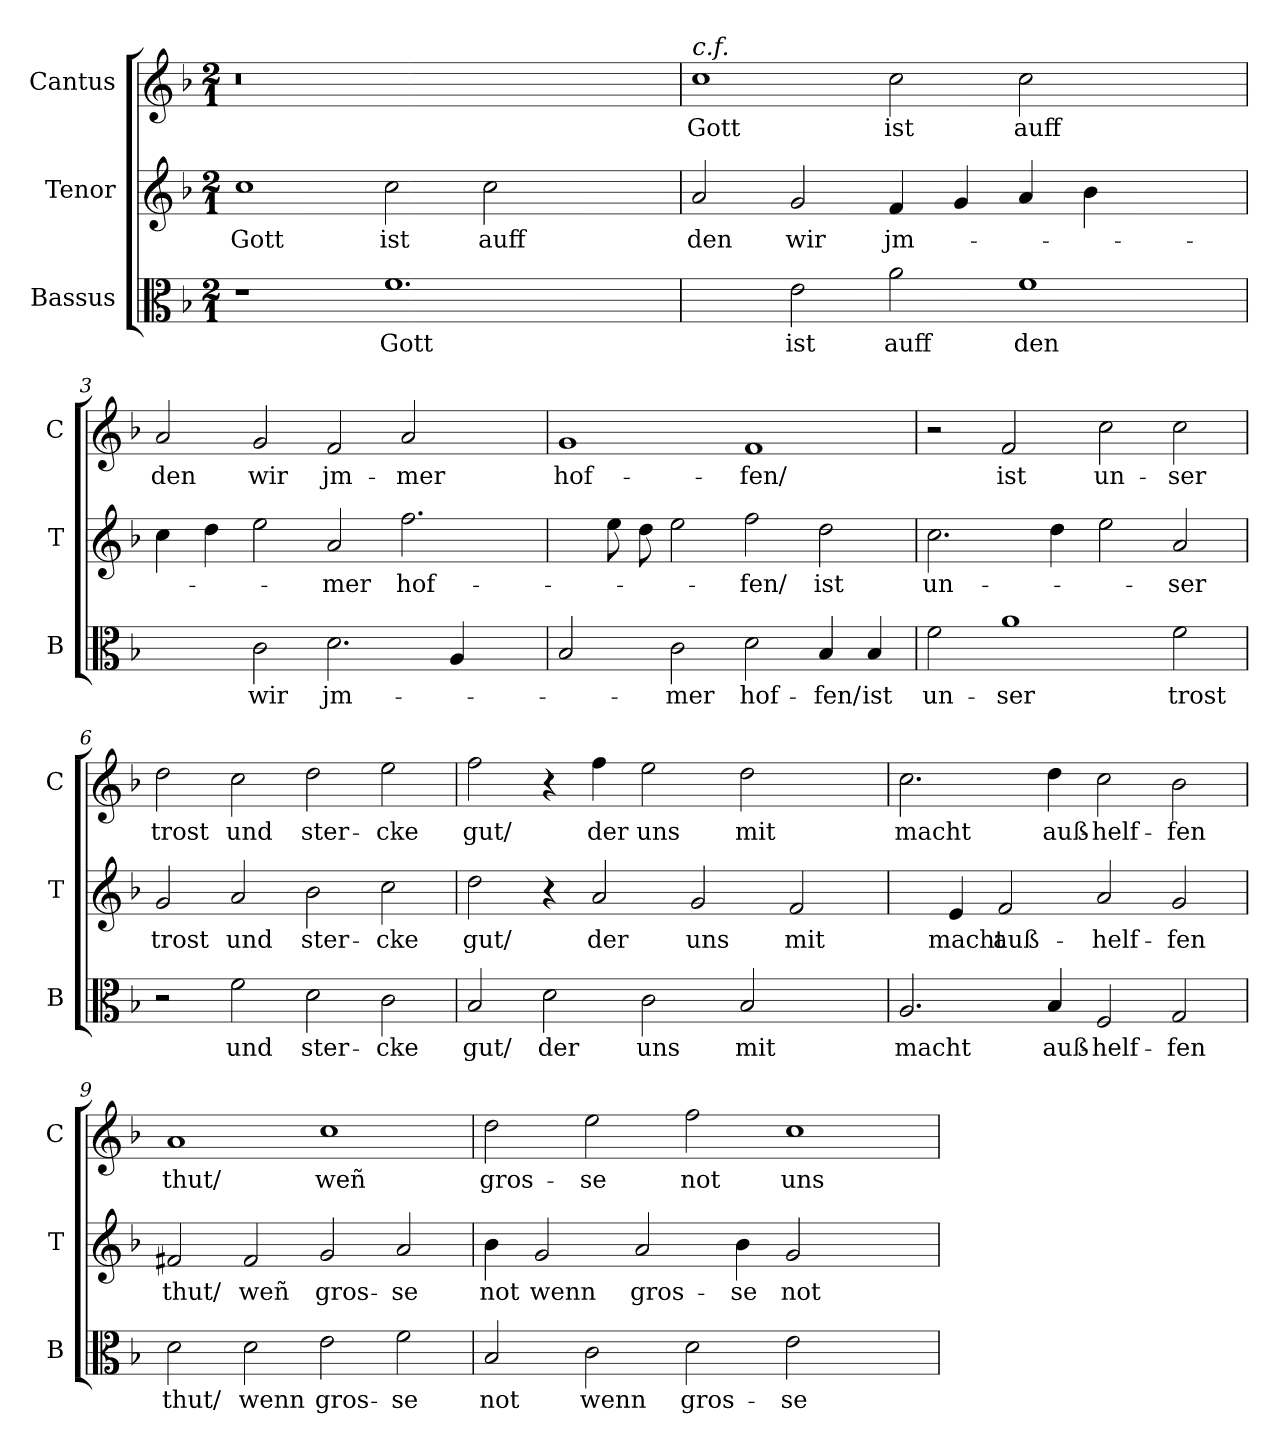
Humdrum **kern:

**kern	**text	**kern	**text	**kern	**text
*part3	*part3	*part2	*part2	*part1	*part1
*staff3	*staff3	*staff2	*staff2	*staff1	*staff1
*I"Bassus	*	*I"Tenor	*	*I"Cantus	*
*I'B	*	*I'T	*	*I'C	*
*clefC3	*	*clefG2	*	*clefG2	*
*k[b-]	*	*k[b-]	*	*k[b-]	*
*F:ion	*	*F:ion	*	*F:ion	*
*M2/1	*	*M2/1	*	*M2/1	*
*MM180	*	*MM180	*	*MM180	*
=1	=1	=1	=1	=1	=1
1r	.	1cc	Gott	0r	.
1.f	Gott	2cc	ist	.	.
.	.	2cc	auff	.	.
.	.	2ryy	.	2ryy	.
=2	=2	=2	=2	=2	=2
!	!	!	!	!LO:TX:a:i:t=c.f.	!
2ryy	.	2a	den	1cc	Gott
2e	ist	2g	wir	.	.
2a	auff	4f	jm-	2cc	ist
.	.	4g	.	.	.
1f	den	4a	.	2cc	auff
.	.	4b-	.	.	.
.	.	2ryy	.	2ryy	.
=3	=3	=3	=3	=3	=3
2ryy	.	4cc	.	2a	den
.	.	4dd	.	.	.
2c	wir	2ee	.	2g	wir
2.d	jm-	2a	-mer	2f	jm-
.	.	2.ff	hof-	2a	-mer
4A	.	.	.	.	.
4ryy	.	.	.	4ryy	.
=4	=4	=4	=4	=4	=4
2B-	.	4ryy	.	1g	hof-
.	.	8ee	.	.	.
.	.	8dd	.	.	.
2c	-mer	2ee	.	.	.
2d	hof-	2ff	-fen/	1f	-fen/
4B-	-fen/	2dd	ist	.	.
4B-	ist	.	.	.	.
=5	=5	=5	=5	=5	=5
2f	un-	2.cc	un-	2r	.
1a	-ser	.	.	2f	ist
.	.	4dd	.	.	.
.	.	2ee	.	2cc	un-
2f	trost	2a	-ser	2cc	-ser
=6	=6	=6	=6	=6	=6
2r	.	2g	trost	2dd	trost
2f	und	2a	und	2cc	und
2d	ster-	2b-	ster-	2dd	ster-
2c	-cke	2cc	-cke	2ee	-cke
=7	=7	=7	=7	=7	=7
2B-	gut/	2dd	gut/	2ff	gut/
2d	der	4r	.	4r	.
.	.	2a	der	4ff	der
2c	uns	.	.	2ee	uns
.	.	2g	uns	.	.
2B-	mit	.	.	2dd	mit
.	.	2f	mit	.	.
4ryy	.	.	.	4ryy	.
=8	=8	=8	=8	=8	=8
2.A	macht	4ryy	.	2.cc	macht
.	.	4e	macht	.	.
.	.	2f	auß-	.	.
4B-	auß-	.	.	4dd	auß-
2F	-helf-	2a	-helf-	2cc	-helf-
2G	-fen	2g	-fen	2b-	-fen
=9	=9	=9	=9	=9	=9
2d	thut/	2f#X	thut/	1a	thut/
2d	wenn	2f#	weñ	.	.
2e	gros-	2g	gros-	1cc	weñ
2f	-se	2a	-se	.	.
=10	=10	=10	=10	=10	=10
2B-	not	4b-	not	2dd	gros-
!	!	!	!LO:LY:i	!	!
.	.	2g	wenn	.	.
2c	wenn	.	.	2ee	-se
!	!	!	!LO:LY:i	!	!
.	.	2a	gros-	.	.
2d	gros-	.	.	2ff	not
!	!	!	!LO:LY:i	!	!
.	.	4b-	-se	.	.
!	!	!	!LO:LY:i	!	!
2e	-se	2g	not	1cc	uns
2ryy	.	2ryy	.	.	.
=	=	=	=	=	=
*-	*-	*-	*-	*-	*-
